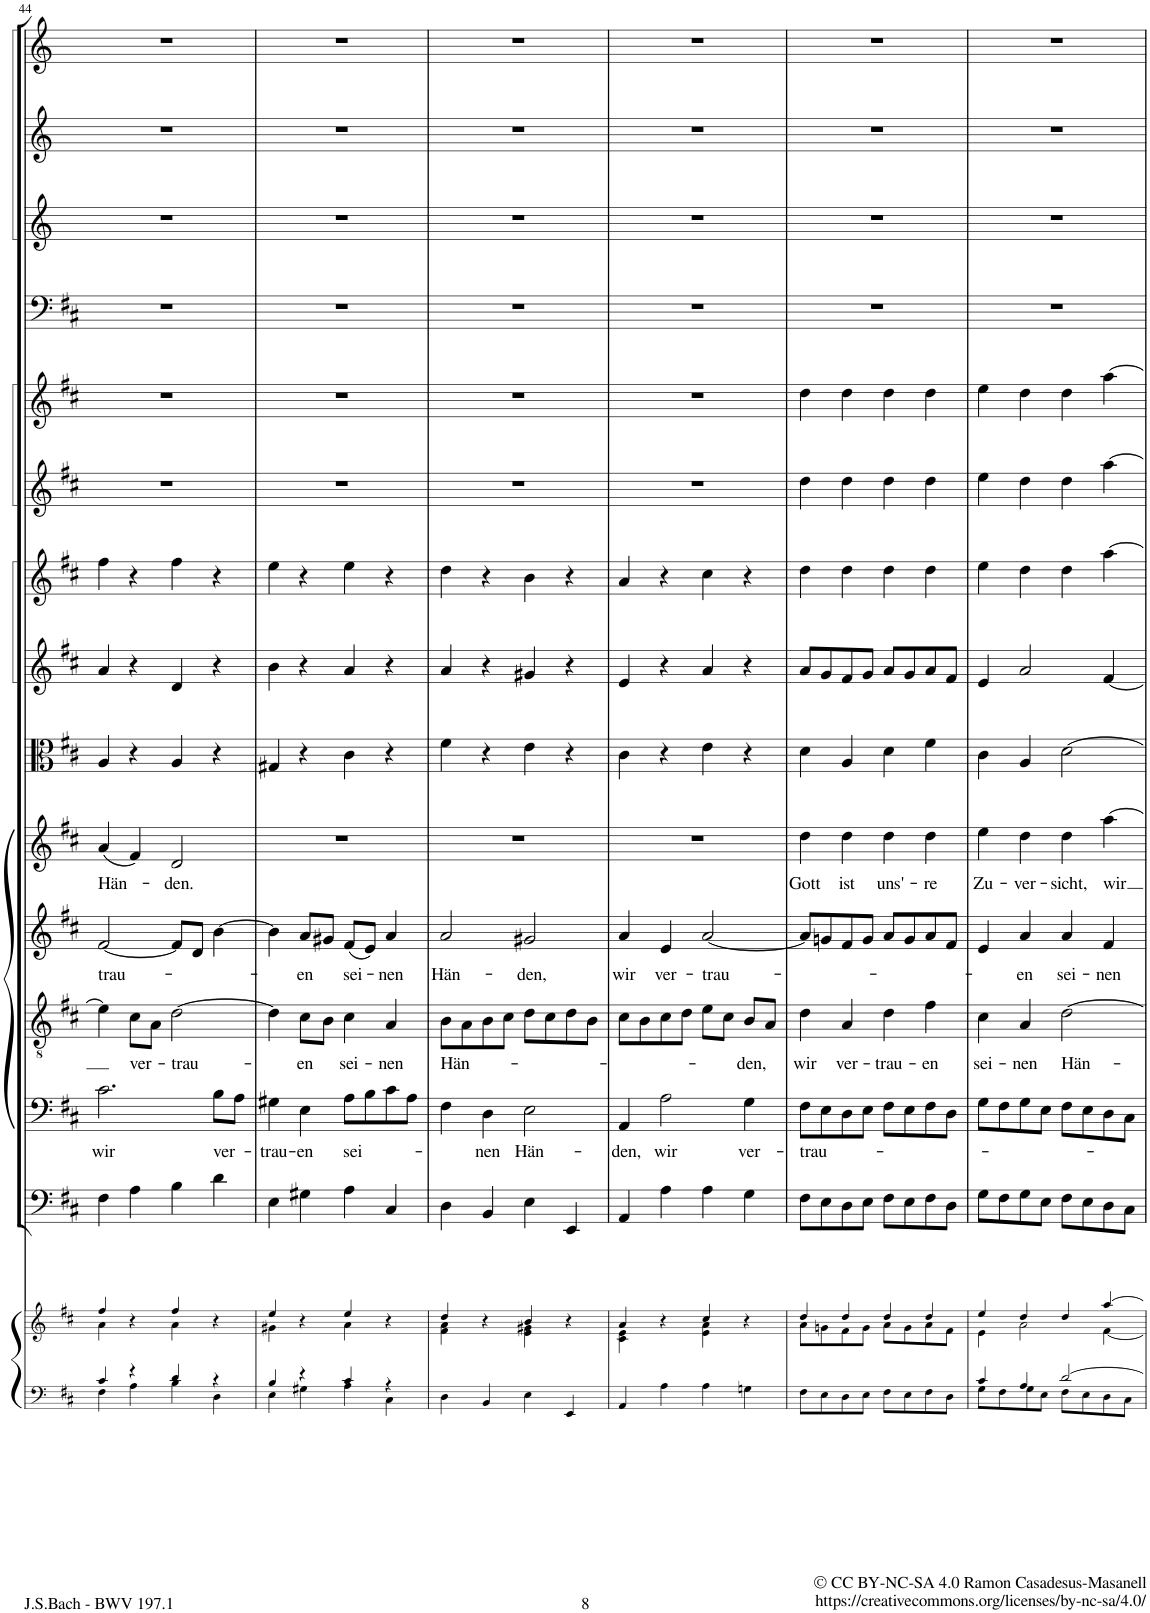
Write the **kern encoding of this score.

**kern	**kern	**kern	**kern	**text	**kern	**text	**kern	**text	**kern	**text	**kern	**kern	**kern	**kern	**kern	**kern	**kern	**kern	**kern
*part15	*part15	*part14	*part13	*part13	*part12	*part12	*part11	*part11	*part10	*part10	*part9	*part8	*part7	*part6	*part5	*part4	*part3	*part2	*part1
*staff16	*staff15	*staff14	*staff13	*staff13	*staff12	*staff12	*staff11	*staff11	*staff10	*staff10	*staff9	*staff8	*staff7	*staff6	*staff5	*staff4	*staff3	*staff2	*staff1
*I"Piano reduction	*	*I"Continuo	*I"Basso	*	*I"Tenore	*	*I"Alto	*	*I"Soprano	*	*I"Viola	*I"Violino II	*I"Violino I	*I"Oboe II	*I"Oboe	*I"Timpani	*I"Tromba III	*I"Tromba II	*I"Tromba I
*I'Pno	*	*	*	*	*	*	*	*	*	*	*I'Vla	*I'Vln	*I'Vln	*I'Ob	*I'Ob	*I'Timp	*	*	*
!!LO:PB:g=z
*clefF4	*clefG2	*clefF4	*clefF4	*	*clefGv2	*	*clefG2	*	*clefG2	*	*clefC3	*clefG2	*clefG2	*clefG2	*clefG2	*clefF4	*clefG2	*clefG2	*clefG2
*	*	*	*	*	*	*	*	*	*	*	*	*	*	*	*	*	*Trd-1c-2	*Trd-1c-2	*Trd-1c-2
*k[f#c#]	*k[f#c#]	*k[f#c#]	*k[f#c#]	*	*k[f#c#]	*	*k[f#c#]	*	*k[f#c#]	*	*k[f#c#]	*k[f#c#]	*k[f#c#]	*k[f#c#]	*k[f#c#]	*k[f#c#]	*k[]	*k[]	*k[]
*M2/2	*M2/2	*M2/2	*M2/2	*	*M2/2	*	*M2/2	*	*M2/2	*	*M2/2	*M2/2	*M2/2	*M2/2	*M2/2	*M2/2	*M2/2	*M2/2	*M2/2
*met(c|)	*met(c|)	*met(c|)	*met(c|)	*	*met(c|)	*	*met(c|)	*	*met(c|)	*	*met(c|)	*met(c|)	*met(c|)	*met(c|)	*met(c|)	*met(c|)	*met(c|)	*met(c|)	*met(c|)
=44	=44	=44	=44	=44	=44	=44	=44	=44	=44	=44	=44	=44	=44	=44	=44	=44	=44	=44	=44
*^	*^	*	*	*	*	*	*	*	*	*	*	*	*	*	*	*	*	*	*
!	!	!	!	!	!	!LO:LY:b	!	!	!	!LO:LY:b	!	!LO:LY:b	!	!	!	!	!	!	!	!	!
4c#/	4F#\	4ff#/	4a\	4F#\	2.c#\	wir	4e\]	.	[2f#/	trau-	(4a/	Hän-	4A/	4a/	4ff#\	1r	1r	1r	1r	1r	1r
!	!	!	!	!	!	!	!	!LO:LY:b	!	!	!	!	!	!	!	!	!	!	!	!	!
4r	4A\	4r	4ryy	4A\	.	.	8c#\L	ver-	.	.	4f#/)	.	4r	4r	4r	.	.	.	.	.	.
.	.	.	.	.	.	.	8A\J	.	.	.	.	.	.	.	.	.	.	.	.	.	.
!	!	!	!	!	!	!	!	!LO:LY:b	!	!	!	!LO:LY:b	!	!	!	!	!	!	!	!	!
4d/	4B\	4ff#/	4a\	4B\	.	.	[2d\	-trau-	8f#/L]	.	2d/	-den.	4A/	4d/	4ff#\	.	.	.	.	.	.
.	.	.	.	.	.	.	.	.	8d/J	.	.	.	.	.	.	.	.	.	.	.	.
!	!	!	!	!	!	!LO:LY:b	!	!	!	!	!	!	!	!	!	!	!	!	!	!	!
4r	4D\	4r	4ryy	4d\	8B\L	ver-	.	.	[4b\	.	.	.	4r	4r	4r	.	.	.	.	.	.
.	.	.	.	.	8A\J	.	.	.	.	.	.	.	.	.	.	.	.	.	.	.	.
=45	=45	=45	=45	=45	=45	=45	=45	=45	=45	=45	=45	=45	=45	=45	=45	=45	=45	=45	=45	=45	=45
!	!	!	!	!	!	!LO:LY:b	!	!	!	!	!	!	!	!	!	!	!	!	!	!	!
4B/	4E\	4ee/	4g#X\	4E\	4G#X\	-trau-	4d\]	.	4b\]	.	1r	.	4G#X/	4b\	4ee\	1r	1r	1r	1r	1r	1r
!	!	!	!	!	!	!LO:LY:b	!	!LO:LY:b	!	!LO:LY:b	!	!	!	!	!	!	!	!	!	!	!
4r	4G#X\	4r	4ryy	4G#X\	4E\	-en	8c#\L	-en	8a/L	-en	.	.	4r	4r	4r	.	.	.	.	.	.
.	.	.	.	.	.	.	8B\J	.	8g#X/J	.	.	.	.	.	.	.	.	.	.	.	.
!	!	!	!	!	!	!LO:LY:b	!	!LO:LY:b	!	!LO:LY:b	!	!	!	!	!	!	!	!	!	!	!
4c#/	4A\	4ee/	4a\	4A\	8A\L	sei-	4c#\	sei-	(8f#/L	sei-	.	.	4c#\	4a/	4ee\	.	.	.	.	.	.
.	.	.	.	.	8B\	.	.	.	8e/J)	.	.	.	.	.	.	.	.	.	.	.	.
!	!	!	!	!	!	!	!	!LO:LY:b	!	!LO:LY:b	!	!	!	!	!	!	!	!	!	!	!
4r	4C#\	4r	4ryy	4C#/	8c#\	.	4A/	-nen	4a/	-nen	.	.	4r	4r	4r	.	.	.	.	.	.
.	.	.	.	.	8A\J	.	.	.	.	.	.	.	.	.	.	.	.	.	.	.	.
*v	*v	*	*	*	*	*	*	*	*	*	*	*	*	*	*	*	*	*	*	*	*
=46	=46	=46	=46	=46	=46	=46	=46	=46	=46	=46	=46	=46	=46	=46	=46	=46	=46	=46	=46	=46
!	!	!	!	!	!	!	!LO:LY:b	!	!LO:LY:b	!	!	!	!	!	!	!	!	!	!	!
4D\	4dd/	4f#\ 4a\	4D\	4F#\	.	8B\L	Hän-	2a/	Hän-	1r	.	4f#\	4a/	4dd\	1r	1r	1r	1r	1r	1r
.	.	.	.	.	.	8A\	.	.	.	.	.	.	.	.	.	.	.	.	.	.
!	!	!	!	!	!LO:LY:b	!	!	!	!	!	!	!	!	!	!	!	!	!	!	!
4BB/	4r	4ryy	4BB/	4D\	-nen	8B\	.	.	.	.	.	4r	4r	4r	.	.	.	.	.	.
.	.	.	.	.	.	8c#\J	.	.	.	.	.	.	.	.	.	.	.	.	.	.
!	!	!	!	!	!LO:LY:b	!	!	!	!LO:LY:b	!	!	!	!	!	!	!	!	!	!	!
4E\	4b/	4e\ 4g#X\	4E\	2E\	Hän-	8d\L	.	2g#X/	-den,	.	.	4e\	4g#X/	4b\	.	.	.	.	.	.
.	.	.	.	.	.	8c#\	.	.	.	.	.	.	.	.	.	.	.	.	.	.
4EE/	4r	4ryy	4EE/	.	.	8d\	.	.	.	.	.	4r	4r	4r	.	.	.	.	.	.
.	.	.	.	.	.	8B\J	.	.	.	.	.	.	.	.	.	.	.	.	.	.
=47	=47	=47	=47	=47	=47	=47	=47	=47	=47	=47	=47	=47	=47	=47	=47	=47	=47	=47	=47	=47
!	!	!	!	!	!LO:LY:b	!	!	!	!LO:LY:b	!	!	!	!	!	!	!	!	!	!	!
4AA/	4a/	4c#\ 4e\	4AA/	4AA/	-den,	8c#\L	.	4a/	wir	1r	.	4c#\	4e/	4a/	1r	1r	1r	1r	1r	1r
.	.	.	.	.	.	8B\	.	.	.	.	.	.	.	.	.	.	.	.	.	.
!	!	!	!	!	!LO:LY:b	!	!	!	!LO:LY:b	!	!	!	!	!	!	!	!	!	!	!
4A\	4r	4ryy	4A\	2A\	wir	8c#\	.	4e/	ver-	.	.	4r	4r	4r	.	.	.	.	.	.
.	.	.	.	.	.	8d\J	.	.	.	.	.	.	.	.	.	.	.	.	.	.
!	!	!	!	!	!	!	!	!	!LO:LY:b	!	!	!	!	!	!	!	!	!	!	!
4A\	4cc#/	4e\ 4a\	4A\	.	.	8e\L	.	[2a/	-trau-	.	.	4e\	4a/	4cc#\	.	.	.	.	.	.
.	.	.	.	.	.	8c#\J	.	.	.	.	.	.	.	.	.	.	.	.	.	.
!	!	!	!	!	!LO:LY:b	!	!LO:LY:b	!	!	!	!	!	!	!	!	!	!	!	!	!
4Gn\	4r	4ryy	4G\	4G\	ver-	8B/L	-den,	.	.	.	.	4r	4r	4r	.	.	.	.	.	.
.	.	.	.	.	.	8A/J	.	.	.	.	.	.	.	.	.	.	.	.	.	.
=48	=48	=48	=48	=48	=48	=48	=48	=48	=48	=48	=48	=48	=48	=48	=48	=48	=48	=48	=48	=48
!	!	!	!	!	!LO:LY:b	!	!LO:LY:b	!	!	!	!LO:LY:b	!	!	!	!	!	!	!	!	!
8F#\L	4dd/	8a\L	8F#\L	8F#\L	-trau-	4d\	wir	8a/L]	.	4dd\	Gott	4d\	8a/L	4dd\	4dd\	4dd\	1r	1r	1r	1r
8E\	.	8gn\	8E\	8E\	.	.	.	8gn/	.	.	.	.	8g/	.	.	.	.	.	.	.
!	!	!	!	!	!	!	!LO:LY:b	!	!	!	!LO:LY:b	!	!	!	!	!	!	!	!	!
8D\	4dd/	8f#\	8D\	8D\	.	4A/	ver-	8f#/	.	4dd\	ist	4A/	8f#/	4dd\	4dd\	4dd\	.	.	.	.
8E\J	.	8g\J	8E\J	8E\J	.	.	.	8g/J	.	.	.	.	8g/J	.	.	.	.	.	.	.
!	!	!	!	!	!	!	!LO:LY:b	!	!	!	!LO:LY:b	!	!	!	!	!	!	!	!	!
8F#\L	4dd/	8a\L	8F#\L	8F#\L	.	4d\	-trau-	8a/L	.	4dd\	uns'-	4d\	8a/L	4dd\	4dd\	4dd\	.	.	.	.
8E\	.	8g\	8E\	8E\	.	.	.	8g/	.	.	.	.	8g/	.	.	.	.	.	.	.
!	!	!	!	!	!	!	!LO:LY:b	!	!	!	!LO:LY:b	!	!	!	!	!	!	!	!	!
8F#\	4dd/	8a\	8F#\	8F#\	.	4f#\	-en	8a/	.	4dd\	-re	4f#\	8a/	4dd\	4dd\	4dd\	.	.	.	.
8D\J	.	8f#\J	8D\J	8D\J	.	.	.	8f#/J	.	.	.	.	8f#/J	.	.	.	.	.	.	.
=49	=49	=49	=49	=49	=49	=49	=49	=49	=49	=49	=49	=49	=49	=49	=49	=49	=49	=49	=49	=49
*^	*	*	*	*	*	*	*	*	*	*	*	*	*	*	*	*	*	*	*	*
!	!	!	!	!	!	!	!	!LO:LY:b	!	!	!	!LO:LY:b	!	!	!	!	!	!	!	!	!
4c#/	8G\L	4ee/	4e\	8G\L	8G\L	.	4c#\	sei-	4e/	.	4ee\	Zu-	4c#\	4e/	4ee\	4ee\	4ee\	1r	1r	1r	1r
.	8F#\	.	.	8F#\	8F#\	.	.	.	.	.	.	.	.	.	.	.	.	.	.	.	.
!	!	!	!	!	!	!	!	!LO:LY:b	!	!LO:LY:b	!	!LO:LY:b	!	!	!	!	!	!	!	!	!
4A/	8G\	4dd/	2a\	8G\	8G\	.	4A/	-nen	4a/	-en	4dd\	-ver-	4A/	2a/	4dd\	4dd\	4dd\	.	.	.	.
.	8E\J	.	.	8E\J	8E\J	.	.	.	.	.	.	.	.	.	.	.	.	.	.	.	.
!	!	!	!	!	!	!	!	!LO:LY:b	!	!LO:LY:b	!	!LO:LY:b	!	!	!	!	!	!	!	!	!
[2d/	8F#\L	4dd/	.	8F#\L	8F#\L	.	[2d\	Hän-	4a/	sei-	4dd\	-sicht,	[2d\	.	4dd\	4dd\	4dd\	.	.	.	.
.	8E\	.	.	8E\	8E\	.	.	.	.	.	.	.	.	.	.	.	.	.	.	.	.
!	!	!	!	!	!	!	!	!	!	!LO:LY:b	!	!LO:LY:b	!	!	!	!	!	!	!	!	!
.	8D\	[4aa/	[4f#\	8D\	8D\	.	.	.	4f#/	-nen	[4aa\	wir	.	[4f#/	[4aa\	[4aa\	[4aa\	.	.	.	.
.	8C#\J	.	.	8C#\J	8C#\J	.	.	.	.	.	.	.	.	.	.	.	.	.	.	.	.
*v	*v	*	*	*	*	*	*	*	*	*	*	*	*	*	*	*	*	*	*	*	*
*	*v	*v	*	*	*	*	*	*	*	*	*	*	*	*	*	*	*	*	*	*
=	=	=	=	=	=	=	=	=	=	=	=	=	=	=	=	=	=	=	=
*-	*-	*-	*-	*-	*-	*-	*-	*-	*-	*-	*-	*-	*-	*-	*-	*-	*-	*-	*-
